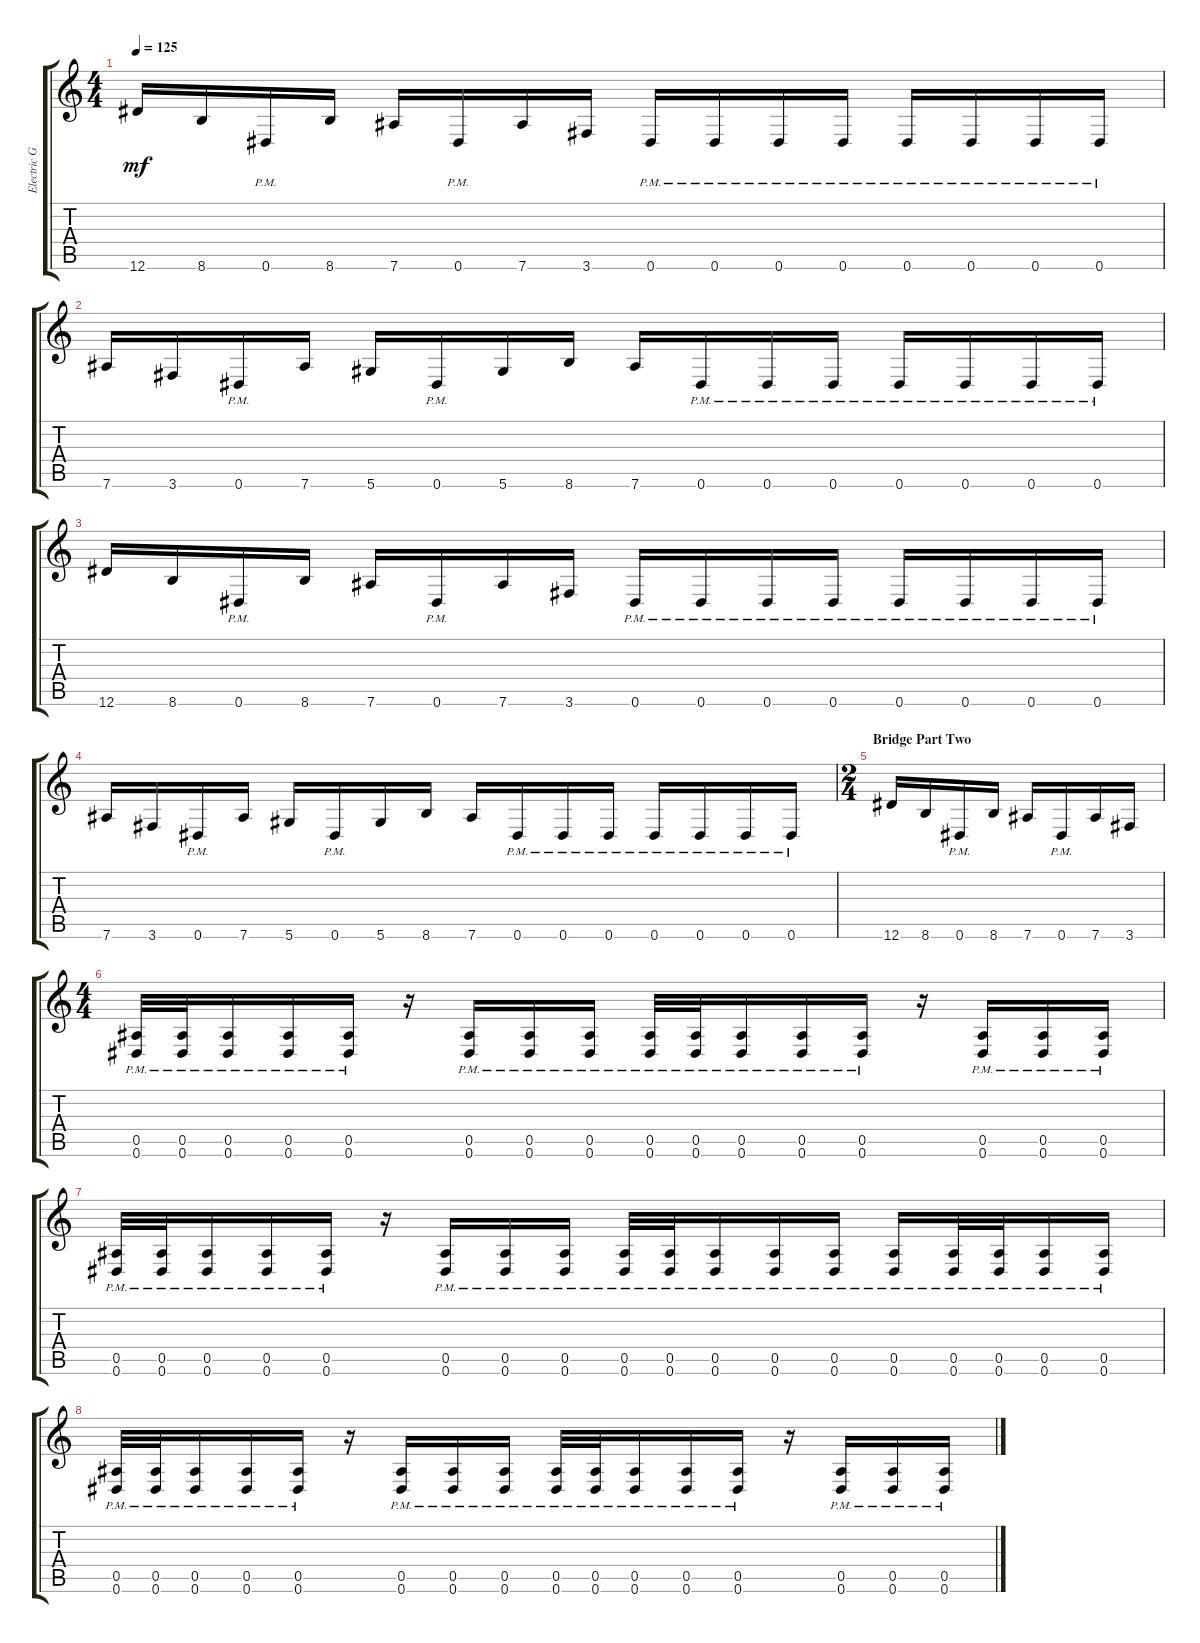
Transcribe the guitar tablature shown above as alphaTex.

\track ("Electric Guitar" "Electric G") {instrument distortionguitar}
\staff {score tabs}
\tuning (F4 C4 Ab3 Eb3 Bb2 Eb2) {hide}
\ts (4 4)
\tempo 125
\clef g2
\ks c
12.6.16{dy mf} 8.6.16 0.6{pm}.16 8.6.16 7.6.16 0.6{pm}.16 7.6.16 3.6.16 0.6{pm}.16 0.6{pm}.16 0.6{pm}.16 0.6{pm}.16 0.6{pm}.16 0.6{pm}.16 0.6{pm}.16 0.6{pm}.16 |
7.6.16 3.6.16 0.6{pm}.16 7.6.16 5.6.16 0.6{pm}.16 5.6.16 8.6.16 7.6.16 0.6{pm}.16 0.6{pm}.16 0.6{pm}.16 0.6{pm}.16 0.6{pm}.16 0.6{pm}.16 0.6{pm}.16 |
12.6.16 8.6.16 0.6{pm}.16 8.6.16 7.6.16 0.6{pm}.16 7.6.16 3.6.16 0.6{pm}.16 0.6{pm}.16 0.6{pm}.16 0.6{pm}.16 0.6{pm}.16 0.6{pm}.16 0.6{pm}.16 0.6{pm}.16 |
7.6.16 3.6.16 0.6{pm}.16 7.6.16 5.6.16 0.6{pm}.16 5.6.16 8.6.16 7.6.16 0.6{pm}.16 0.6{pm}.16 0.6{pm}.16 0.6{pm}.16 0.6{pm}.16 0.6{pm}.16 0.6{pm}.16 |
\ts (2 4)
\section ("" "Bridge Part Two")
12.6.16 8.6.16 0.6{pm}.16 8.6.16 7.6.16 0.6{pm}.16 7.6.16 3.6.16 |
\ts (4 4)
(0.5{pm} 0.6{pm}).32 (0.5{pm} 0.6{pm}).32 (0.5{pm} 0.6{pm}).16 (0.5{pm} 0.6{pm}).16 (0.5{pm} 0.6{pm}).16 r.16 (0.5{pm} 0.6{pm}).16 (0.5{pm} 0.6{pm}).16 (0.5{pm} 0.6{pm}).16 (0.5{pm} 0.6{pm}).32 (0.5{pm} 0.6{pm}).32 (0.5{pm} 0.6{pm}).16 (0.5{pm} 0.6{pm}).16 (0.5{pm} 0.6{pm}).16 r.16 (0.5{pm} 0.6{pm}).16 (0.5{pm} 0.6{pm}).16 (0.5{pm} 0.6{pm}).16 |
(0.5{pm} 0.6{pm}).32 (0.5{pm} 0.6{pm}).32 (0.5{pm} 0.6{pm}).16 (0.5{pm} 0.6{pm}).16 (0.5{pm} 0.6{pm}).16 r.16 (0.5{pm} 0.6{pm}).16 (0.5{pm} 0.6{pm}).16 (0.5{pm} 0.6{pm}).16 (0.5{pm} 0.6{pm}).32 (0.5{pm} 0.6{pm}).32 (0.5{pm} 0.6{pm}).16 (0.5{pm} 0.6{pm}).16 (0.5{pm} 0.6{pm}).16 (0.5{pm} 0.6{pm}).16 (0.5{pm} 0.6{pm}).32 (0.5{pm} 0.6{pm}).32 (0.5{pm} 0.6{pm}).16 (0.5{pm} 0.6{pm}).16 |
(0.5{pm} 0.6{pm}).32 (0.5{pm} 0.6{pm}).32 (0.5{pm} 0.6{pm}).16 (0.5{pm} 0.6{pm}).16 (0.5{pm} 0.6{pm}).16 r.16 (0.5{pm} 0.6{pm}).16 (0.5{pm} 0.6{pm}).16 (0.5{pm} 0.6{pm}).16 (0.5{pm} 0.6{pm}).32 (0.5{pm} 0.6{pm}).32 (0.5{pm} 0.6{pm}).16 (0.5{pm} 0.6{pm}).16 (0.5{pm} 0.6{pm}).16 r.16 (0.5{pm} 0.6{pm}).16 (0.5{pm} 0.6{pm}).16 (0.5{pm} 0.6{pm}).16
